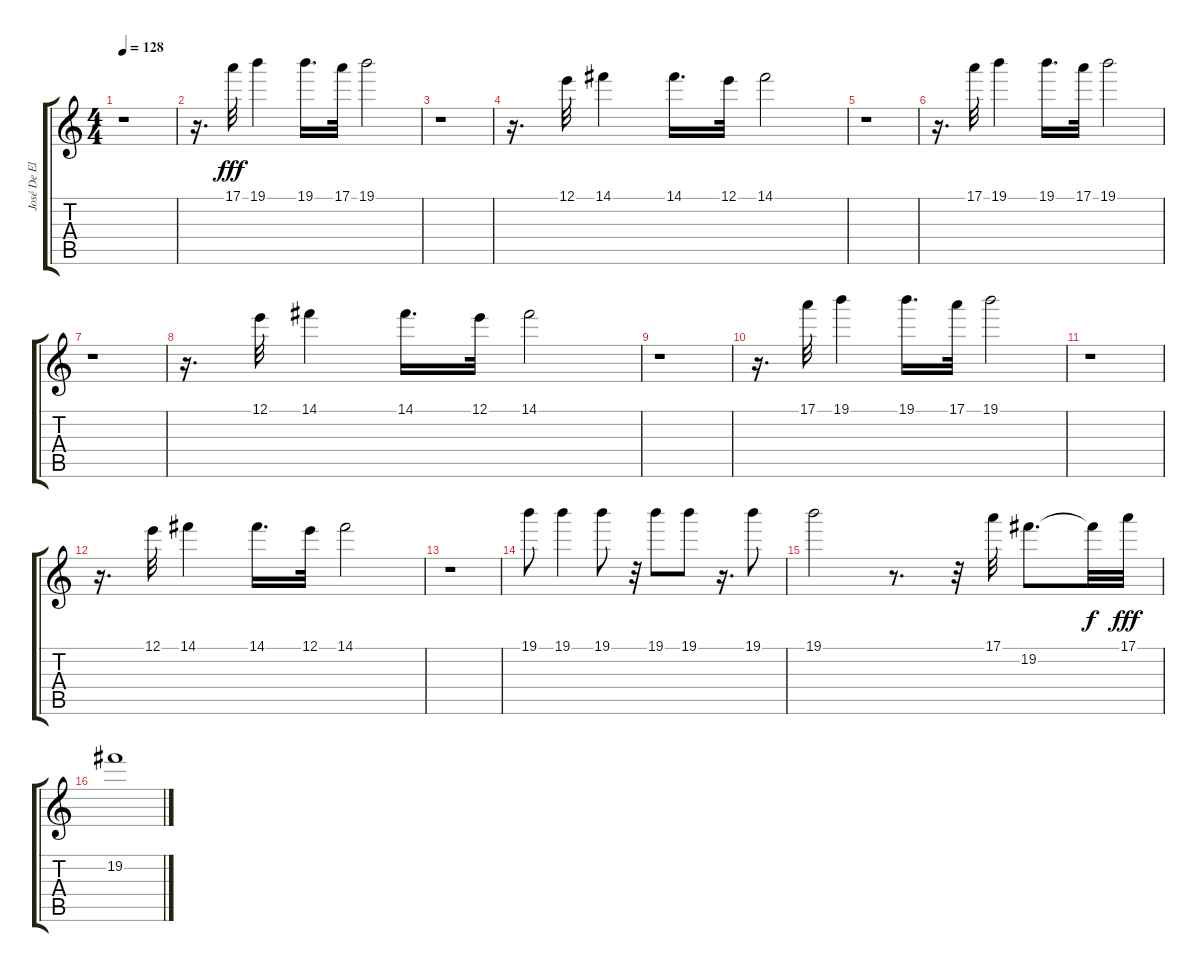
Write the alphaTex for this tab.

\track ("José De Elias" "José De El") {instrument electricguitarclean}
\staff {score tabs}
\tuning (E4 B3 G3 D3 A2 E2) {hide}
\ts (4 4)
\tempo 128
\clef g2
\ks c
r.1{dy fff} |
r.16{d} 17.1.32 19.1.4 19.1.16{d volume 11} 17.1.32 19.1.2 |
r.1 |
r.16{d} 12.1.32 14.1.4 14.1.16{d} 12.1.32 14.1.2 |
r.1 |
r.16{d} 17.1.32{volume 11} 19.1.4 19.1.16{d} 17.1.32 19.1.2 |
r.1 |
r.16{d} 12.1.32 14.1.4 14.1.16{d} 12.1.32 14.1.2 |
r.1 |
r.16{d} 17.1.32{volume 10} 19.1.4 19.1.16{d} 17.1.32 19.1.2 |
r.1 |
r.16{d} 12.1.32{volume 10} 14.1.4 14.1.16{d} 12.1.32 14.1.2 |
r.1 |
19.1.8 19.1.4 19.1.8 r.32 19.1.8 19.1.8 r.16{d} 19.1.8 |
19.1.2{volume 10} r.8{d} r.32 17.1.32 19.2.8{d} 19.2{t}.32{dy f} 17.1.32{dy fff} |
19.2.1
